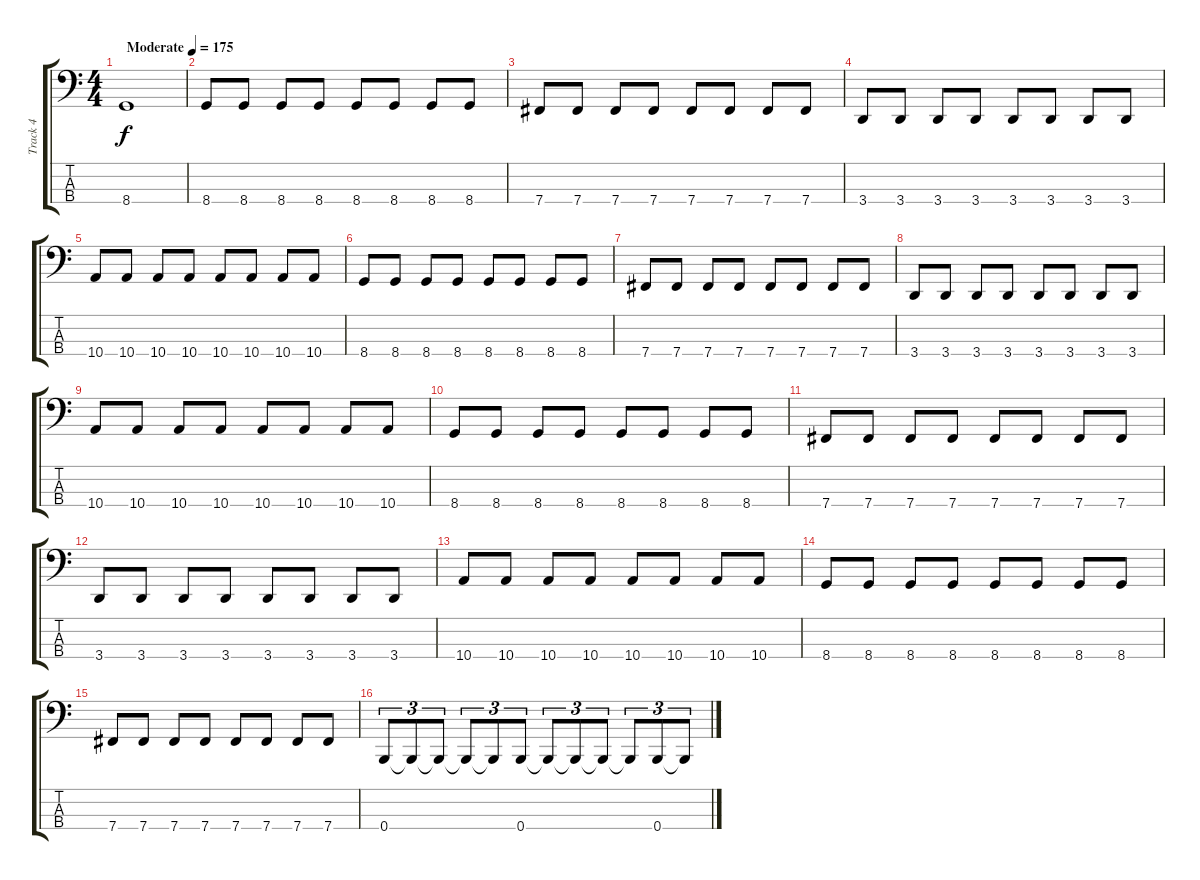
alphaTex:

\track ("Track 4" "Track 4") {instrument electricbasspick}
\staff {score tabs}
\tuning (E2 B1 Gb1 B0) {hide}
\ts (4 4)
\tempo (175 "Moderate")
\clef f4
\ks c
8.4.1{dy f volume 16 instrument electricbasspick} |
8.4.8 8.4.8 8.4.8 8.4.8 8.4.8 8.4.8 8.4.8 8.4.8 |
7.4.8 7.4.8 7.4.8 7.4.8 7.4.8 7.4.8 7.4.8 7.4.8 |
3.4.8 3.4.8 3.4.8 3.4.8 3.4.8 3.4.8 3.4.8 3.4.8 |
10.4.8 10.4.8 10.4.8 10.4.8 10.4.8 10.4.8 10.4.8 10.4.8 |
8.4.8 8.4.8 8.4.8 8.4.8 8.4.8 8.4.8 8.4.8 8.4.8 |
7.4.8 7.4.8 7.4.8 7.4.8 7.4.8 7.4.8 7.4.8 7.4.8 |
3.4.8 3.4.8 3.4.8 3.4.8 3.4.8 3.4.8 3.4.8 3.4.8 |
10.4.8 10.4.8 10.4.8 10.4.8 10.4.8 10.4.8 10.4.8 10.4.8 |
8.4.8 8.4.8 8.4.8 8.4.8 8.4.8 8.4.8 8.4.8 8.4.8 |
7.4.8 7.4.8 7.4.8 7.4.8 7.4.8 7.4.8 7.4.8 7.4.8 |
3.4.8 3.4.8 3.4.8 3.4.8 3.4.8 3.4.8 3.4.8 3.4.8 |
10.4.8 10.4.8 10.4.8 10.4.8 10.4.8 10.4.8 10.4.8 10.4.8 |
8.4.8 8.4.8 8.4.8 8.4.8 8.4.8 8.4.8 8.4.8 8.4.8 |
7.4.8 7.4.8 7.4.8 7.4.8 7.4.8 7.4.8 7.4.8 7.4.8 |
0.4.8{tu (3 2)} 0.4{t}.8{tu (3 2)} 0.4{t}.8{tu (3 2)} 0.4{t}.8{tu (3 2)} 0.4{t}.8{tu (3 2)} 0.4.8{tu (3 2)} 0.4{t}.8{tu (3 2)} 0.4{t}.8{tu (3 2)} 0.4{t}.8{tu (3 2)} 0.4{t}.8{tu (3 2)} 0.4.8{tu (3 2)} 0.4{t}.8{tu (3 2)}
